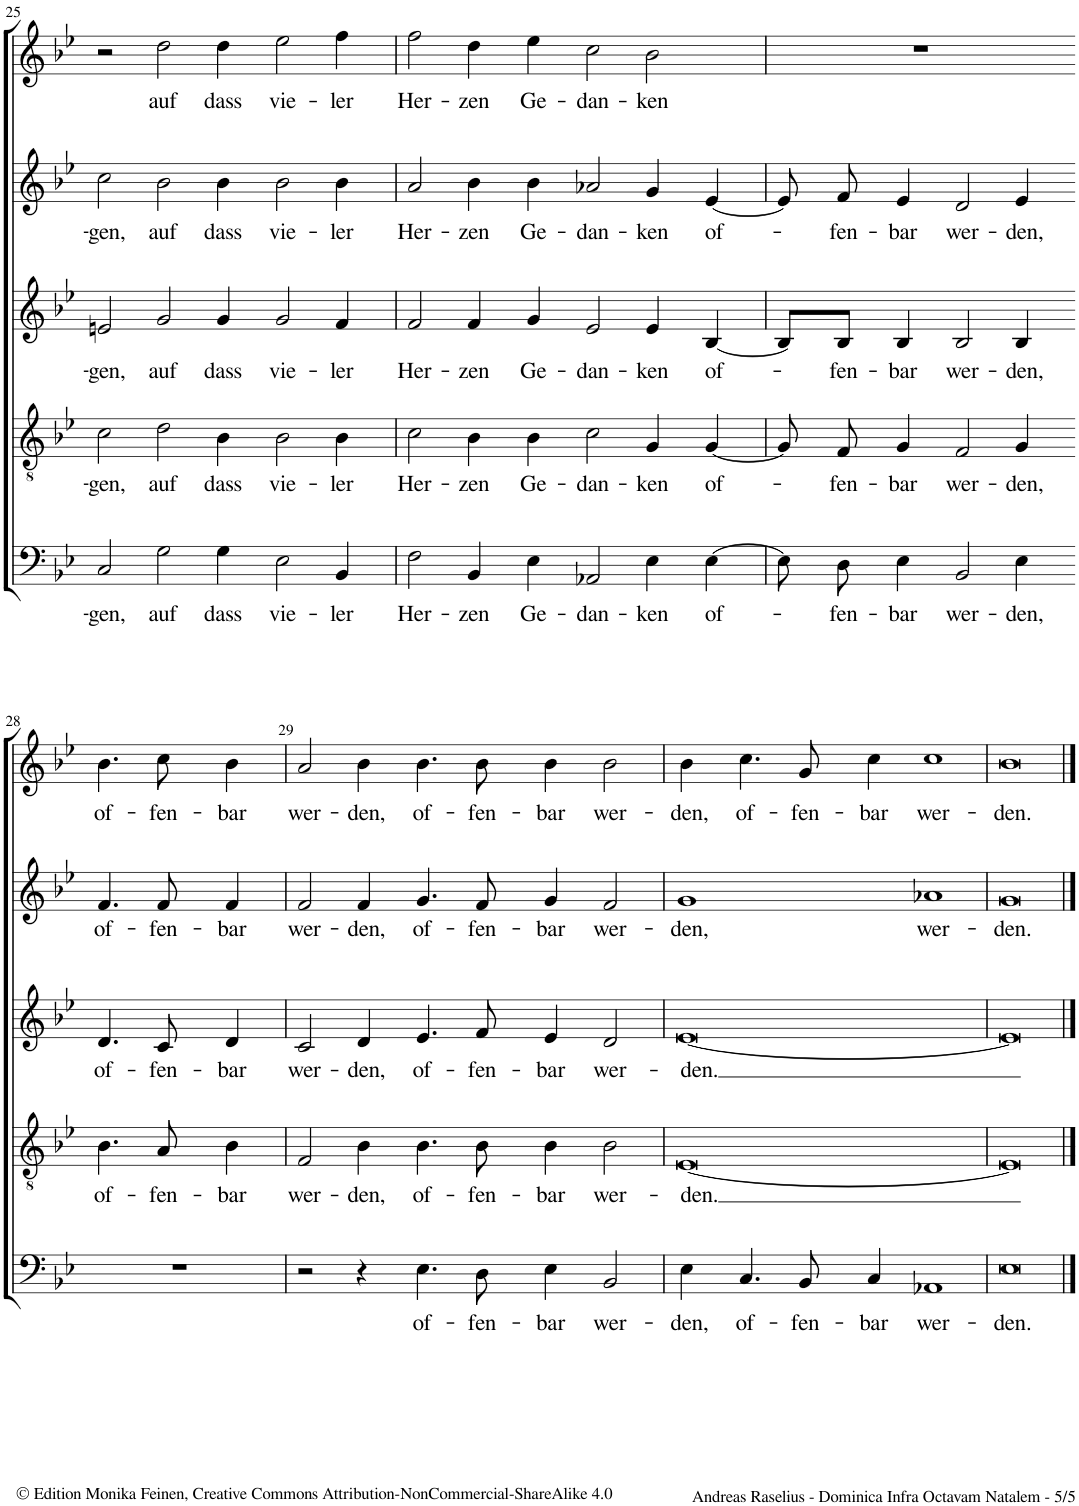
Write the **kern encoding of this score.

**kern	**text	**kern	**text	**kern	**text	**kern	**text	**kern	**text
*part5	*part5	*part4	*part4	*part3	*part3	*part2	*part2	*part1	*part1
*staff5	*staff5	*staff4	*staff4	*staff3	*staff3	*staff2	*staff2	*staff1	*staff1
*I"Bassus	*	*I"Tenor [Lydius]	*	*I"Altus	*	*I"Quintus	*	*I"Cantus	*
!!LO:PB:g=z
*clefF4	*	*clefGv2	*	*clefG2	*	*clefG2	*	*clefG2	*
*k[b-e-]	*	*k[b-e-]	*	*k[b-e-]	*	*k[b-e-]	*	*k[b-e-]	*
*M4/2	*	*M4/2	*	*M4/2	*	*M4/2	*	*M4/2	*
*met(c)	*	*met(c)	*	*met(c)	*	*met(c)	*	*met(c)	*
=25	=25	=25	=25	=25	=25	=25	=25	=25	=25
!	!LO:LY:b	!	!LO:LY:b	!	!LO:LY:b	!	!LO:LY:b	!	!
2C/	gen,	2c\	-gen,	2en/	-gen,	2cc\	-gen,	2r	.
!	!LO:LY:b	!	!LO:LY:b	!	!LO:LY:b	!	!LO:LY:b	!	!LO:LY:b
2G\	auf	2d\	auf	2g/	auf	2b-\	auf	2dd\	auf
!	!LO:LY:b	!	!LO:LY:b	!	!LO:LY:b	!	!LO:LY:b	!	!LO:LY:b
4G\	dass	4B-\	dass	4g/	dass	4b-\	dass	4dd\	dass
!	!LO:LY:b	!	!LO:LY:b	!	!LO:LY:b	!	!LO:LY:b	!	!LO:LY:b
2E-\	vie-	2B-\	vie-	2g/	vie-	2b-\	vie-	2ee-\	vie-
!	!LO:LY:b	!	!LO:LY:b	!	!LO:LY:b	!	!LO:LY:b	!	!LO:LY:b
4BB-/	-ler	4B-\	-ler	4f/	-ler	4b-\	-ler	4ff\	-ler
=26	=26	=26	=26	=26	=26	=26	=26	=26	=26
!	!LO:LY:b	!	!LO:LY:b	!	!LO:LY:b	!	!LO:LY:b	!	!LO:LY:b
2F\	Her-	2c\	Her-	2f/	Her-	2a/	Her-	2ff\	Her-
!	!LO:LY:b	!	!LO:LY:b	!	!LO:LY:b	!	!LO:LY:b	!	!LO:LY:b
4BB-/	-zen	4B-\	-zen	4f/	-zen	4b-\	-zen	4dd\	-zen
!	!LO:LY:b	!	!LO:LY:b	!	!LO:LY:b	!	!LO:LY:b	!	!LO:LY:b
4E-\	Ge-	4B-\	Ge-	4g/	Ge-	4b-\	Ge-	4ee-\	Ge-
!	!LO:LY:b	!	!LO:LY:b	!	!LO:LY:b	!	!LO:LY:b	!	!LO:LY:b
2AA-X/	-dan-	2c\	-dan-	2e-/	-dan-	2a-X/	-dan-	2cc\	-dan-
!	!LO:LY:b	!	!LO:LY:b	!	!LO:LY:b	!	!LO:LY:b	!	!LO:LY:b
4E-\	-ken	4G/	-ken	4e-/	-ken	4g/	-ken	2b-\	-ken
!	!LO:LY:b	!	!LO:LY:b	!	!LO:LY:b	!	!LO:LY:b	!	!
[4E-\	of-	[4G/	of-	[4B-/	of-	[4e-/	of-	.	.
=27	=27	=27	=27	=27	=27	=27	=27	=27	=27
8E-\L]	.	8G/L]	.	8B-/L]	.	8e-/L]	.	0r	.
!	!LO:LY:b	!	!LO:LY:b	!	!LO:LY:b	!	!LO:LY:b	!	!
8D\J	-fen-	8F/J	-fen-	8B-/J	-fen-	8f/J	-fen-	.	.
!	!LO:LY:b	!	!LO:LY:b	!	!LO:LY:b	!	!LO:LY:b	!	!
4E-\	-bar	4G/	-bar	4B-/	-bar	4e-/	-bar	.	.
!	!LO:LY:b	!	!LO:LY:b	!	!LO:LY:b	!	!LO:LY:b	!	!
2BB-/	wer-	2F/	wer-	2B-/	wer-	2d/	wer-	.	.
!	!LO:LY:b	!	!LO:LY:b	!	!LO:LY:b	!	!LO:LY:b	!	!
4E-\	-den,	4G/	-den,	4B-/	-den,	4e-/	-den,	.	.
2.ryy	.	2.ryy	.	2.ryy	.	2.ryy	.	.	.
!!LO:LB:g=z
=28-	=28-	=28-	=28-	=28-	=28-	=28-	=28-	=28-	=28-
!	!	!	!LO:LY:b	!	!LO:LY:b	!	!LO:LY:b	!	!LO:LY:b
0r	.	4.B-\	of-	4.d/	of-	4.f/	of-	4.b-\	of-
!	!	!	!LO:LY:b	!	!LO:LY:b	!	!LO:LY:b	!	!LO:LY:b
.	.	8A/	-fen-	8c/	-fen-	8f/	-fen-	8cc\	-fen-
!	!	!	!LO:LY:b	!	!LO:LY:b	!	!LO:LY:b	!	!LO:LY:b
.	.	4B-\	-bar	4d/	-bar	4f/	-bar	4b-\	-bar
.	.	1ryy	.	1ryy	.	1ryy	.	1ryy	.
.	.	4ryy	.	4ryy	.	4ryy	.	4ryy	.
=29	=29	=29	=29	=29	=29	=29	=29	=29	=29
!	!	!	!LO:LY:b	!	!LO:LY:b	!	!LO:LY:b	!	!LO:LY:b
2r	.	2F/	wer-	2c/	wer-	2f/	wer-	2a/	wer-
!	!	!	!LO:LY:b	!	!LO:LY:b	!	!LO:LY:b	!	!LO:LY:b
4r	.	4B-\	-den,	4d/	-den,	4f/	-den,	4b-\	-den,
!	!LO:LY:b	!	!LO:LY:b	!	!LO:LY:b	!	!LO:LY:b	!	!LO:LY:b
4.E-\	of-	4.B-\	of-	4.e-/	of-	4.g/	of-	4.b-\	of-
!	!LO:LY:b	!	!LO:LY:b	!	!LO:LY:b	!	!LO:LY:b	!	!LO:LY:b
8D\	-fen-	8B-\	-fen-	8f/	-fen-	8f/	-fen-	8b-\	-fen-
!	!LO:LY:b	!	!LO:LY:b	!	!LO:LY:b	!	!LO:LY:b	!	!LO:LY:b
4E-\	-bar	4B-\	-bar	4e-/	-bar	4g/	-bar	4b-\	-bar
!	!LO:LY:b	!	!LO:LY:b	!	!LO:LY:b	!	!LO:LY:b	!	!LO:LY:b
2BB-/	wer-	2B-\	wer-	2d/	wer-	2f/	wer-	2b-\	wer-
=30	=30	=30	=30	=30	=30	=30	=30	=30	=30
!	!LO:LY:b	!	!LO:LY:b	!	!LO:LY:b	!	!LO:LY:b	!	!LO:LY:b
4E-\	-den,	[0E-	-den.	[0e-	-den.	1g	-den,	4b-\	-den,
!	!LO:LY:b	!	!	!	!	!	!	!	!LO:LY:b
4.C/	of-	.	.	.	.	.	.	4.cc\	of-
!	!LO:LY:b	!	!	!	!	!	!	!	!LO:LY:b
8BB-/	-fen-	.	.	.	.	.	.	8g/	-fen-
!	!LO:LY:b	!	!	!	!	!	!	!	!LO:LY:b
4C/	-bar	.	.	.	.	.	.	4cc\	-bar
!	!LO:LY:b	!	!	!	!	!	!LO:LY:b	!	!LO:LY:b
1AA-X	wer-	.	.	.	.	1a-X	wer-	1cc	wer-
=31	=31	=31	=31	=31	=31	=31	=31	=31	=31
!	!LO:LY:b	!	!	!	!	!	!LO:LY:b	!	!LO:LY:b
0E-	-den.	0E-]	.	0e-]	.	0g	-den.	0b-	-den.
==	==	==	==	==	==	==	==	==	==
*-	*-	*-	*-	*-	*-	*-	*-	*-	*-
